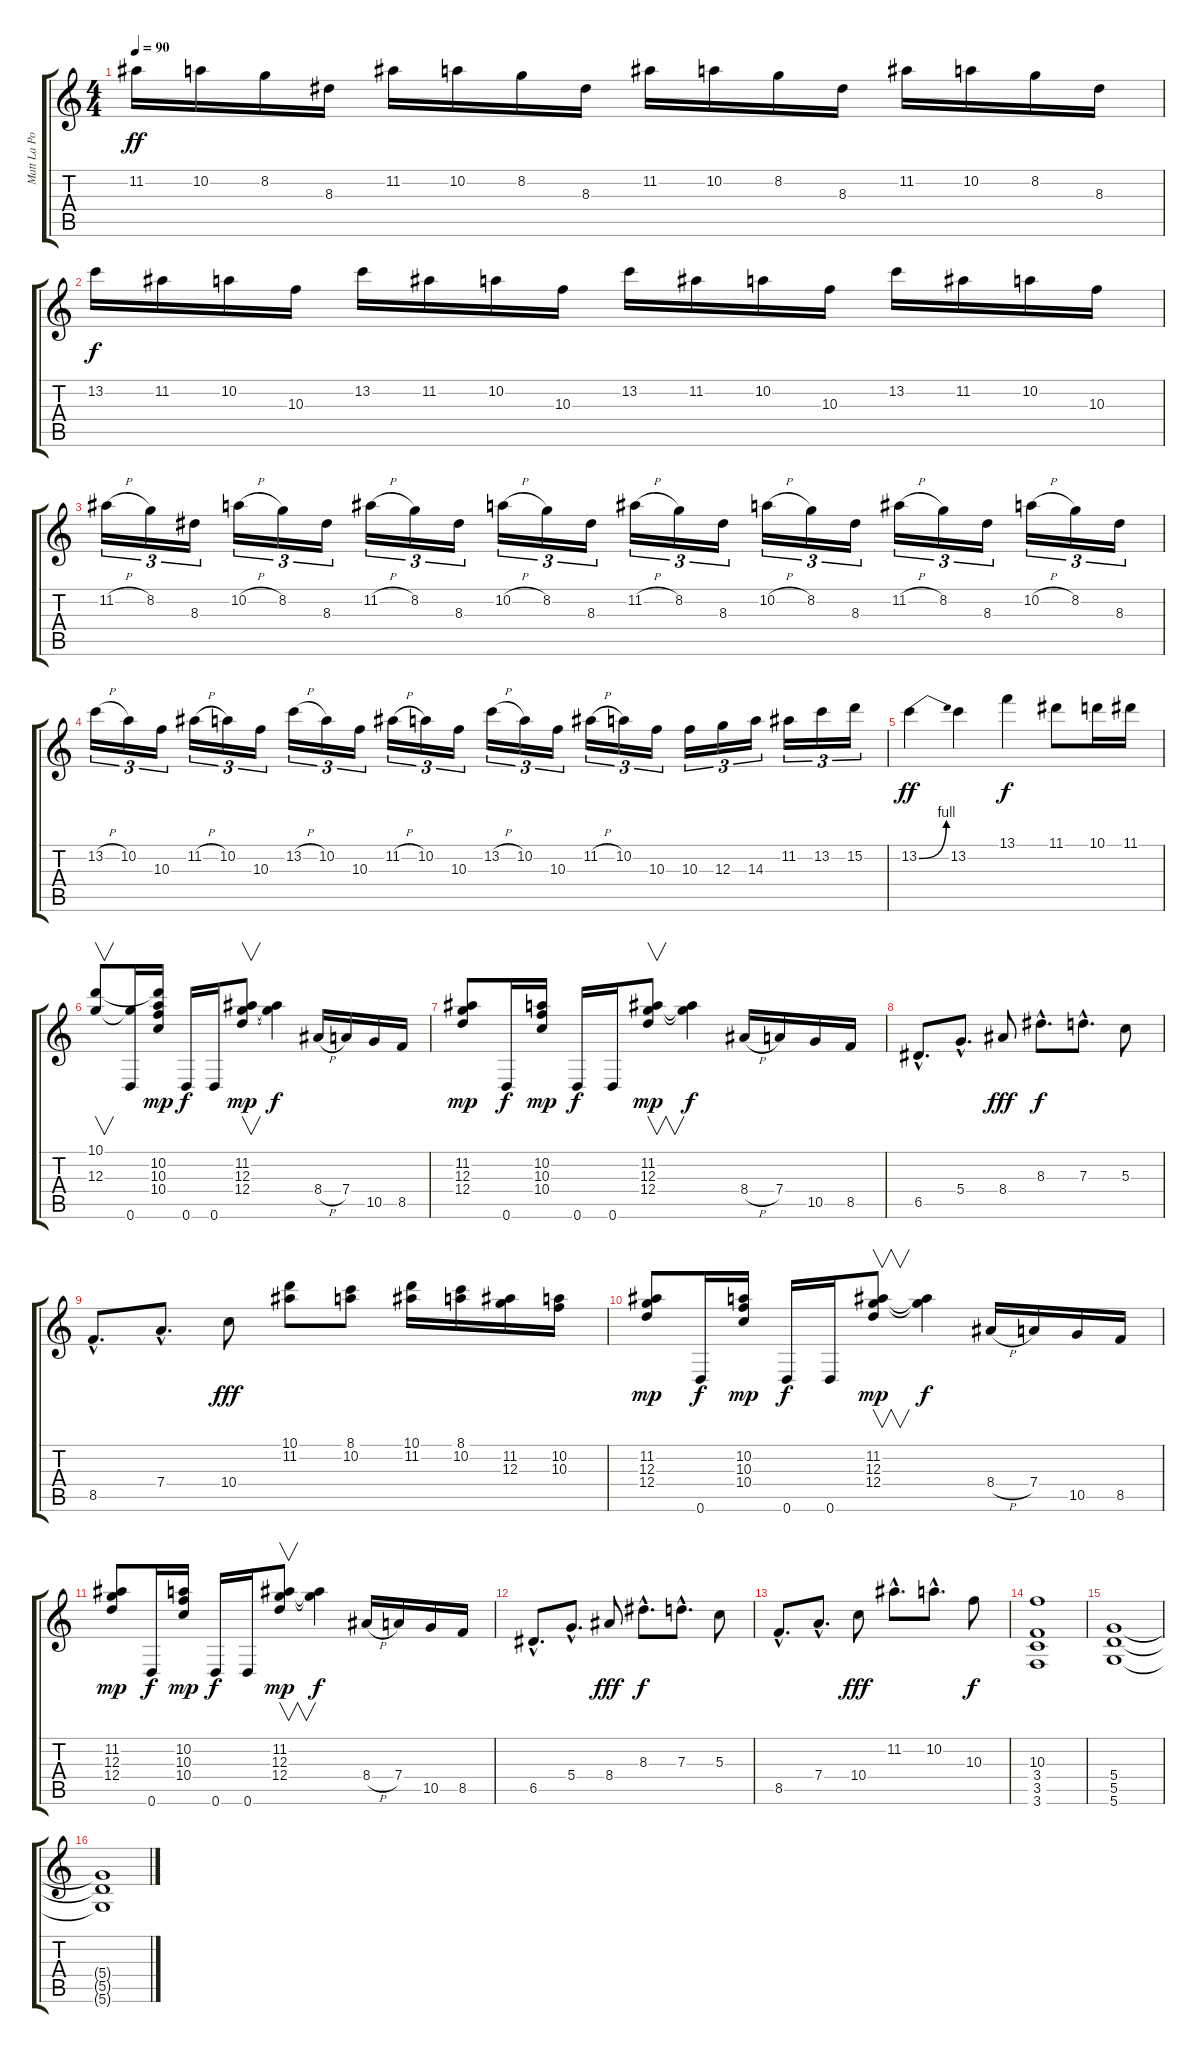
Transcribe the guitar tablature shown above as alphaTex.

\track ("Matt La Porte" "Matt La Po") {instrument overdrivenguitar}
\staff {score tabs}
\tuning (E4 B3 G3 D3 A2 D2) {hide}
\ts (4 4)
\tempo 90
\clef g2
\ks c
11.2.16{dy ff} 10.2.16 8.2.16 8.3.16 11.2.16 10.2.16 8.2.16 8.3.16 11.2.16 10.2.16 8.2.16 8.3.16 11.2.16 10.2.16 8.2.16 8.3.16 |
13.2.16{dy f} 11.2.16 10.2.16 10.3.16 13.2.16 11.2.16 10.2.16 10.3.16 13.2.16 11.2.16 10.2.16 10.3.16 13.2.16 11.2.16 10.2.16 10.3.16 |
11.2{h}.16{tu (3 2)} 8.2.16{tu (3 2)} 8.3.16{tu (3 2)} 10.2{h}.16{tu (3 2)} 8.2.16{tu (3 2)} 8.3.16{tu (3 2)} 11.2{h}.16{tu (3 2)} 8.2.16{tu (3 2)} 8.3.16{tu (3 2)} 10.2{h}.16{tu (3 2)} 8.2.16{tu (3 2)} 8.3.16{tu (3 2)} 11.2{h}.16{tu (3 2)} 8.2.16{tu (3 2)} 8.3.16{tu (3 2)} 10.2{h}.16{tu (3 2)} 8.2.16{tu (3 2)} 8.3.16{tu (3 2)} 11.2{h}.16{tu (3 2)} 8.2.16{tu (3 2)} 8.3.16{tu (3 2)} 10.2{h}.16{tu (3 2)} 8.2.16{tu (3 2)} 8.3.16{tu (3 2)} |
13.2{h}.16{tu (3 2)} 10.2.16{tu (3 2)} 10.3.16{tu (3 2)} 11.2{h}.16{tu (3 2)} 10.2.16{tu (3 2)} 10.3.16{tu (3 2)} 13.2{h}.16{tu (3 2)} 10.2.16{tu (3 2)} 10.3.16{tu (3 2)} 11.2{h}.16{tu (3 2)} 10.2.16{tu (3 2)} 10.3.16{tu (3 2)} 13.2{h}.16{tu (3 2)} 10.2.16{tu (3 2)} 10.3.16{tu (3 2)} 11.2{h}.16{tu (3 2)} 10.2.16{tu (3 2)} 10.3.16{tu (3 2)} 10.3.16{tu (3 2)} 12.3.16{tu (3 2)} 14.3.16{tu (3 2)} 11.2.16{tu (3 2)} 13.2.16{tu (3 2)} 15.2.16{tu (3 2)} |
13.2{be (bend 0 0 60 4)}.4{dy ff} 13.2.4 13.1.4{dy f} 11.1.8 10.1.16 11.1.16 |
(10.1 12.3).8{v} (12.3{t} 0.6).16 (10.1{t} 10.2 10.3 10.4).16{dy mp} 0.6.16{dy f} 0.6.16 (11.2 12.3 12.4).8{v dy mp} (11.2{t} 12.3{t}).4{dy f} 8.4{h}.16 7.4.16 10.5.16 8.5.16 |
(11.2 12.3 12.4).8{dy mp} 0.6.16{dy f} (10.2 10.3 10.4).16{dy mp} 0.6.16{dy f} 0.6.16 (11.2 12.3 12.4).8{v dy mp} (11.2{t} 12.3{t}).4{dy f} 8.4{h}.16 7.4.16 10.5.16 8.5.16 |
6.5{hac}.8{d} 5.4{hac}.8{d} 8.4.8{dy fff} 8.3{hac}.8{d dy f} 7.3{hac}.8{d} 5.3.8 |
8.5{hac}.8{d} 7.4{hac}.8{d} 10.4.8{dy fff} (10.1 11.2).8 (8.1 10.2).8 (10.1 11.2).16 (8.1 10.2).16 (11.2 12.3).16 (10.2 10.3).16 |
(11.2 12.3 12.4).8{dy mp} 0.6.16{dy f} (10.2 10.3 10.4).16{dy mp} 0.6.16{dy f} 0.6.16 (11.2 12.3 12.4).8{v dy mp} (11.2{t} 12.3{t}).4{dy f} 8.4{h}.16 7.4.16 10.5.16 8.5.16 |
(11.2 12.3 12.4).8{dy mp} 0.6.16{dy f} (10.2 10.3 10.4).16{dy mp} 0.6.16{dy f} 0.6.16 (11.2 12.3 12.4).8{v dy mp} (11.2{t} 12.3{t}).4{dy f} 8.4{h}.16 7.4.16 10.5.16 8.5.16 |
6.5{hac}.8{d} 5.4{hac}.8{d} 8.4.8{dy fff} 8.3{hac}.8{d dy f} 7.3{hac}.8{d} 5.3.8 |
8.5{hac}.8{d} 7.4{hac}.8{d} 10.4.8{dy fff} 11.2{hac}.8{d} 10.2{hac}.8{d} 10.3.8{dy f} |
(10.3 3.4 3.5 3.6).1 |
(5.4 5.5 5.6).1 |
(5.4{t} 5.5{t} 5.6{t}).1
